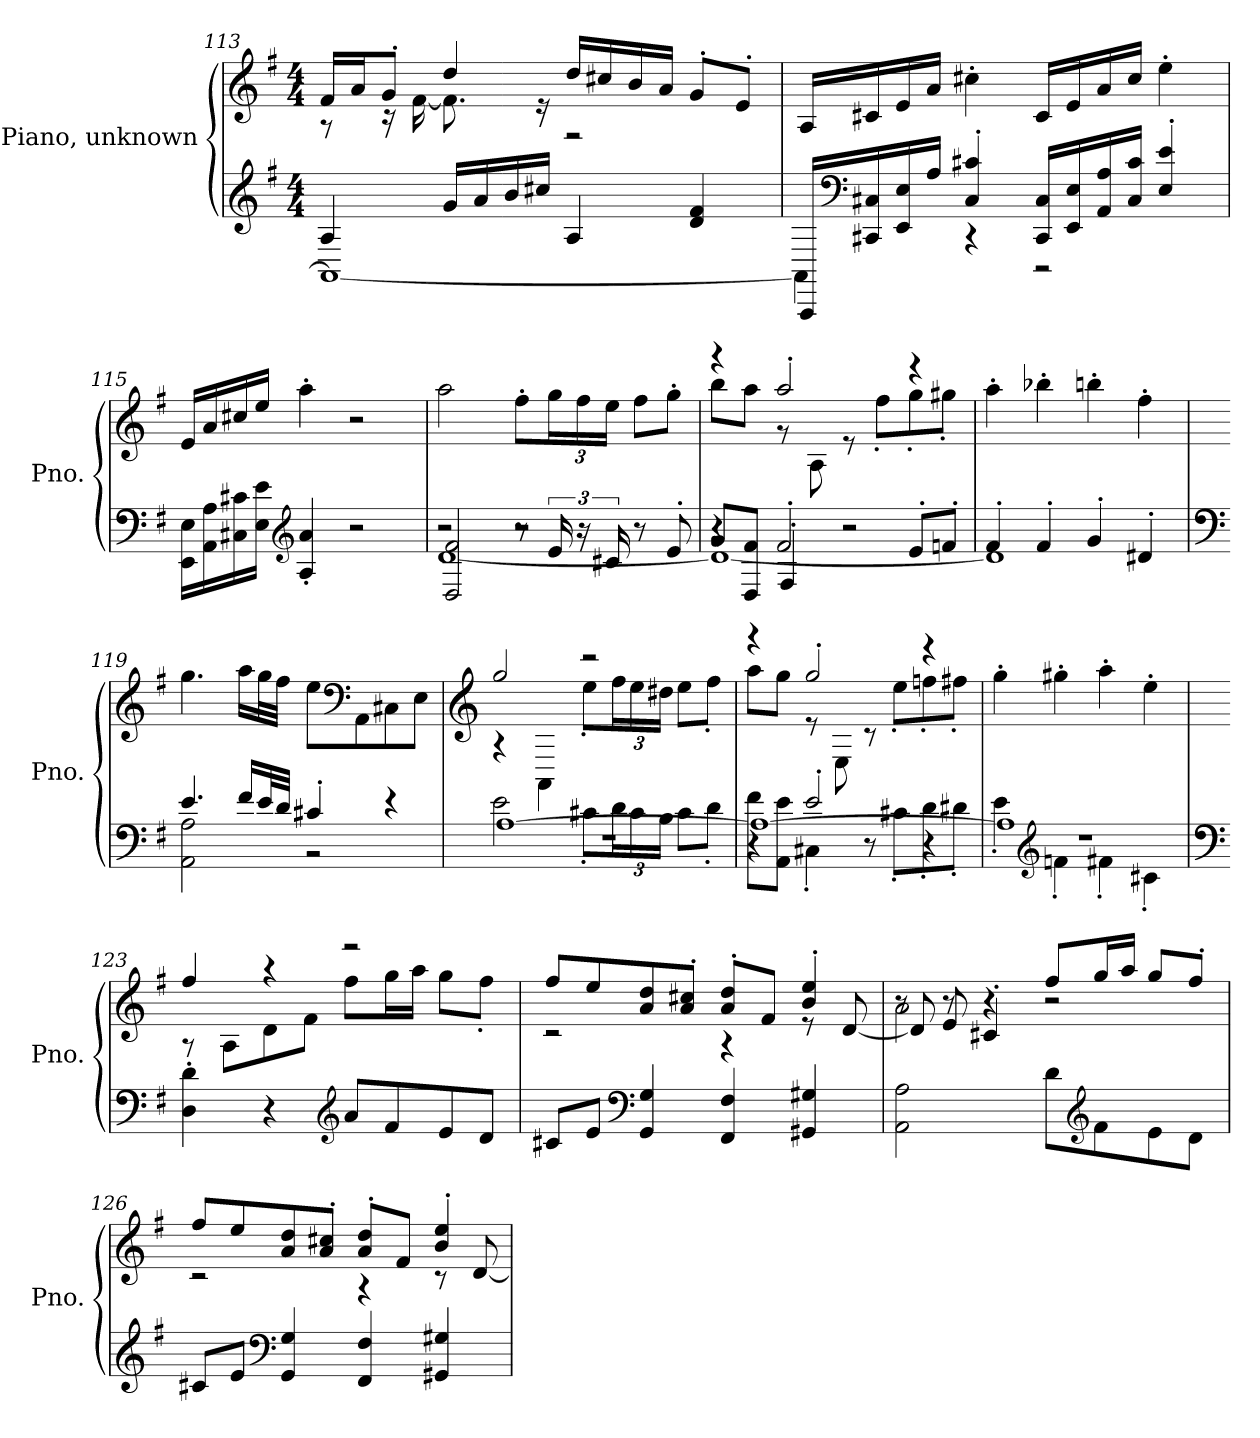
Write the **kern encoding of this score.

**kern	**kern
*part1	*part1
*staff2	*staff1
*I"Piano, unknown	*
*I'Pno.	*
!!LO:PB:g=z
*clefG2	*clefG2
*k[f#]	*k[f#]
*M4/4	*M4/4
=113	=113
*^	*^
4A/	1AA_	16f#/LL	8r
.	.	16a/J	.
.	.	8g'/J	16r
.	.	.	[16f#\
16g/LL	.	4dd/	8.f#\]
16a/	.	.	.
16b/	.	.	.
16cc#X/JJ	.	.	16r
4A/	.	16dd/LL	2r
.	.	16cc#X/	.
.	.	16b/	.
.	.	16a/JJ	.
4d/ 4f#/	.	8g'/L	.
.	.	8e'/J	.
*	*	*v	*v
=114	=114	=114
16AAA/LL	4AA\]	16A/LL
*clefF4	*	*
16CC#X/ 16C#X/	.	16c#X/
16EE/ 16E/	.	16e/
16A/JJ	.	16a/JJ
4C#/' 4c#X/'	4r	4cc#X'\
16CC#/ 16C#/LL	2r	16c#/LL
16EE/ 16E/	.	16e/
16AA/ 16A/	.	16a/
16C#/ 16c#/JJ	.	16cc#/JJ
4E/' 4e/'	.	4ee'\
*v	*v	*
=115	=115
16EE\ 16E\LL	16e/LL
16AA\ 16A\	16a/
16C#X\ 16c#X\	16cc#X/
16E\ 16e\JJ	16ee/JJ
*clefG2	*
4A/' 4a/'	4aa'\
2r	2r
!!LO:LB:g=z
=116	=116
*^	*
*	*^	*
2r	[1d	2D/ 2f#/	2aa\
8r	.	2r	8ff#'\L
*	*	*	*Xbrackettup
24e/	.	.	24gg\L
24r	.	.	24ff#\
24c#X/	.	.	24ee\JJ
8r	.	.	8ff#\L
8e'/	.	.	8gg'\J
=117	=117	=117	=117
*	*	*	*^
8g/L	1d_	4r	4r	8bb\L
8D/ 8f#/J	.	.	.	8aa\J
2f#'/	.	4F#'/	2aa'/	8r
.	.	.	.	8A\
.	.	2r	.	8r
.	.	.	.	8ff#'\L
8e'/L	.	.	4r	8gg'\
8fn'/J	.	.	.	8gg#X'\J
*	*v	*v	*	*
*	*	*v	*v
=118	=118	=118
4f#'/	1d]	4aa'\
4f#'/	.	4bb-X'\
4g'/	.	4bbn'\
4d#X'/	.	4ff#'\
=119	=119	=119
*clefF4	*	*
4.e/	2AA\ 2A\	4.gg\
16f#/LL	.	16aa\LL
32e/L	.	32gg\L
32d/JJJ	.	32ff#\JJJ
4c#X'/	2r	8ee\L
*	*	*clefF4
.	.	8AA\
4r	.	8C#X\
.	.	8E\J
*v	*v	*
!!LO:LB:g=z
=120	=120
*	*clefG2
*^	*^
*	*^	*	*
1r	2e\	[1A	2gg/	4r
.	.	.	.	4AA\
.	8c#X'\L	.	2r	8ee'\L
*	*Xbrackettup	*	*	*
.	24d\L	.	.	24ff#\L
.	24c#\	.	.	24ee\
.	24B\JJ	.	.	24dd#X\JJ
.	8c#\L	.	.	8ee\L
.	8d'\J	.	.	8ff#'\J
=121	=121	=121	=121	=121
4r	8f#\L	1A_	4r	8aa\L
.	8AA\ 8e\J	.	.	8gg\J
2e'/	4C#X'\	.	2gg'/	8r
.	.	.	.	8E\
.	8r	.	.	8r
.	8c#X'\L	.	.	8ee'\L
4r	8d'\	.	4r	8ffn'\
.	8d#X'\J	.	.	8ff#X'\J
*	*	*	*v	*v
=122	=122	=122	=122
1r	4e'\	1A]	4gg'\
*clefG2	*	*	*
.	4fn'\	.	4gg#X'\
.	4f#X'\	.	4aa'\
.	4c#X'\	.	4ee'\
*v	*v	*v	*
!!LO:LB:g=z
=123	=123
*clefF4	*
*	*^
4D\' 4d\'	4ff#/	8r
.	.	8A\L
4r	4r	8d\
.	.	8f#\J
*clefG2	*	*
8a/L	2r	8ff#\L
8f#/	.	16gg\L
.	.	16aa\JJ
8e/	.	8gg\L
8d/J	.	8ff#'\J
=124	=124	=124
8c#X/L	8ff#/L	2r
8e/J	8ee/	.
*clefF4	*	*
4GG/ 4G/	8a/ 8dd/	.
.	8a/' 8cc#X/'J	.
4FF#/ 4F#/	8a/' 8dd/'L	4r
.	8f#/J	.
4GG#X/ 4G#X/	4b/' 4ee/'	8r
.	.	[8d/
=125	=125	=125
*	*	*^
2AA\ 2A\	8r	2a\	8d/]
.	8e/	.	8r
.	4c#X'/	.	4r
8d\L	8ff#/L	2r	2r
*clefG2	*	*	*
8f#\	16gg/L	.	.
.	16aa/JJ	.	.
8e\	8gg/L	.	.
8d\J	8ff#'/J	.	.
*	*	*v	*v
!!LO:LB:g=z
=126	=126	=126
8c#X/L	8ff#/L	2r
8e/J	8ee/	.
*clefF4	*	*
4GG/ 4G/	8a/ 8dd/	.
.	8a/' 8cc#X/'J	.
4FF#/ 4F#/	8a/' 8dd/'L	4r
.	8f#/J	.
4GG#X/ 4G#X/	4b/' 4ee/'	8r
.	.	[8d/
*	*v	*v
=	=
*-	*-
